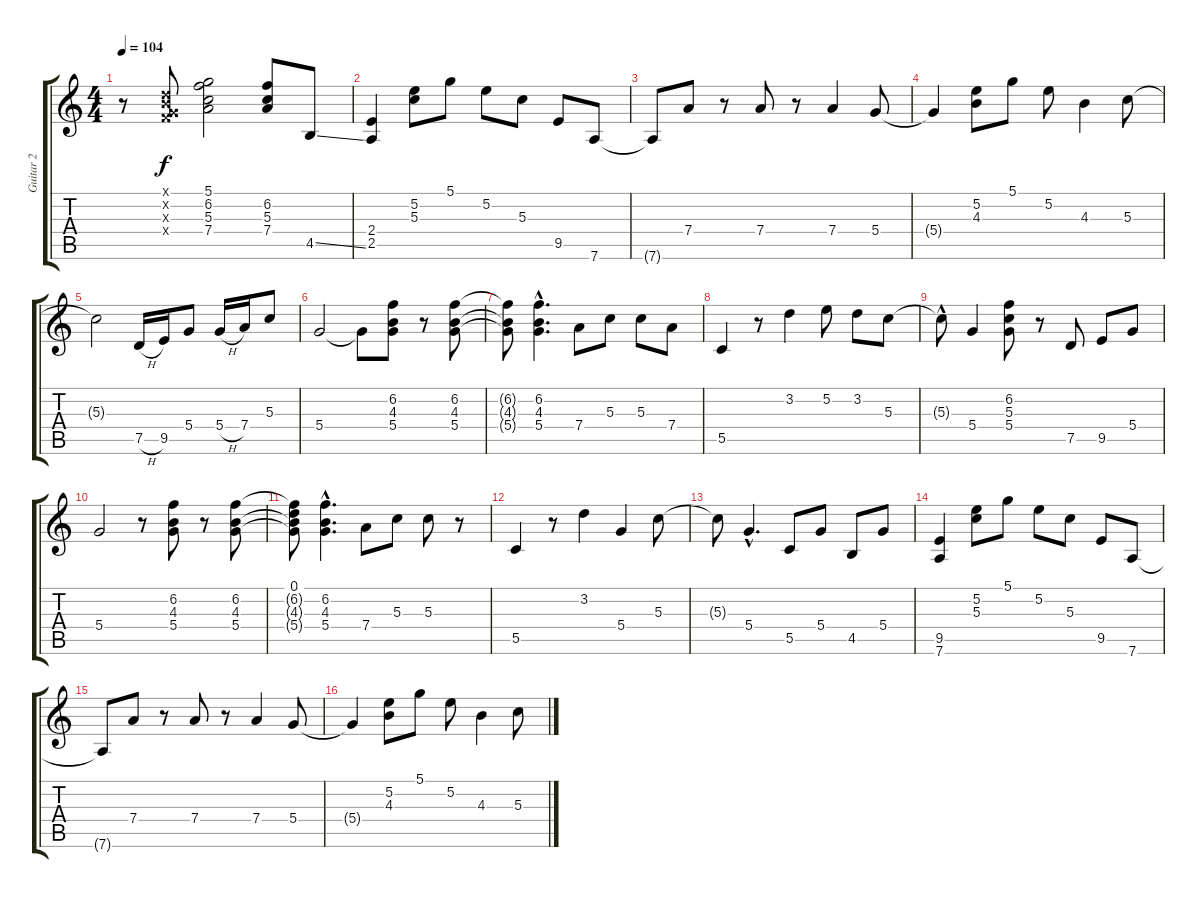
\track ("Guitar 2" "Guitar 2") {instrument electricguitarclean}
\staff {score tabs}
\tuning (D4 B3 G3 D3 G2 D2) {hide}
\ts (4 4)
\tempo 104
\clef g2
\ks c
r.8{dy f} (0.1{x} 0.2{x} 0.3{x} 3.4{x}).8 (5.1 6.2 5.3 7.4).2 (6.2 5.3 7.4).8 4.5{ss}.8 |
(2.4 2.5).4 (5.2 5.3).8 5.1.8 5.2.8 5.3.8 9.5.8 7.6.8 |
7.6{t}.8 7.4.8 r.8 7.4.8 r.8 7.4.4 5.4.8 |
5.4{t}.4 (5.2 4.3).8 5.1.8 5.2.8 4.3.4 5.3.8 |
5.3{t}.2 7.5{h}.16 9.5.16 5.4.8 5.4{h}.16 7.4.16 5.3.8 |
5.4.2 5.4{t}.8 (6.2 4.3 5.4).8 r.8 (6.2 4.3 5.4).8 |
(6.2{t} 4.3{t} 5.4{t}).8 (6.2{hac} 4.3{hac} 5.4{hac}).4{d} 7.4.8 5.3.8 5.3.8 7.4.8 |
5.5.4 r.8 3.2.4 5.2.8 3.2.8 5.3.8 |
5.3{hac t}.8 5.4.4 (6.2 5.3 5.4).8 r.8 7.5.8 9.5.8 5.4.8 |
5.4.2 r.8 (6.2 4.3 5.4).8 r.8 (6.2 4.3 5.4).8 |
(0.1 6.2{t} 4.3{t} 5.4{t}).8 (6.2{hac} 4.3{hac} 5.4{hac}).4{d} 7.4.8 5.3.8 5.3.8 r.8 |
5.5.4 r.8 3.2.4 5.4.4 5.3.8 |
5.3{t}.8 5.4{hac}.4{d} 5.5.8 5.4.8 4.5.8 5.4.8 |
(9.5 7.6).4 (5.2 5.3).8 5.1.8 5.2.8 5.3.8 9.5.8 7.6.8 |
7.6{t}.8 7.4.8 r.8 7.4.8 r.8 7.4.4 5.4.8 |
5.4{t}.4 (5.2 4.3).8 5.1.8 5.2.8 4.3.4 5.3.8
